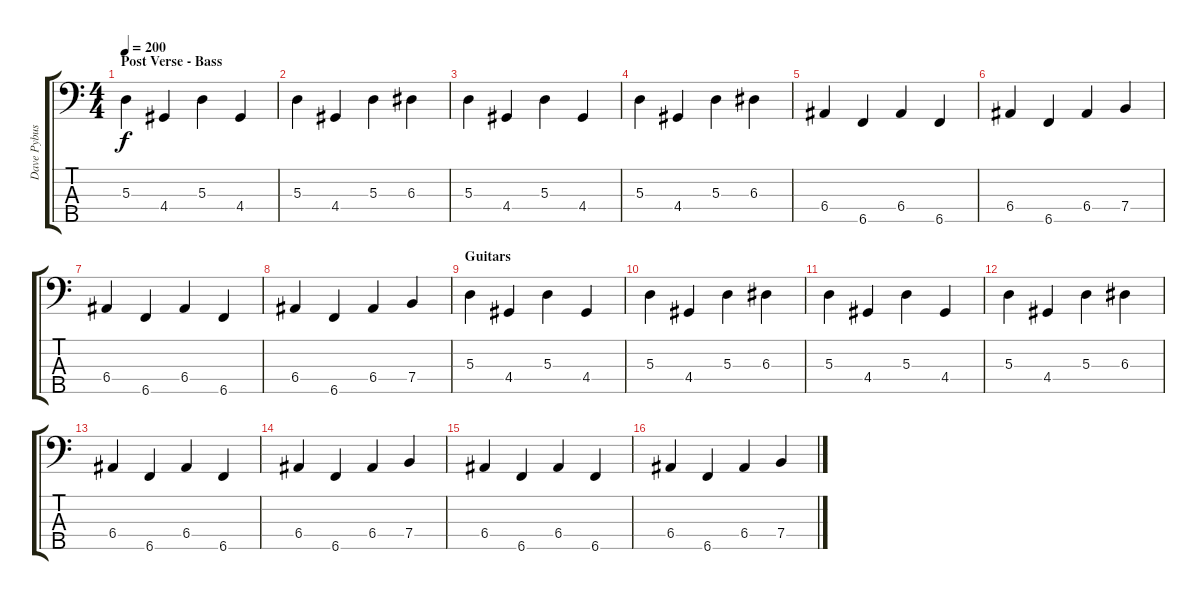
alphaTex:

\track ("Dave Pybus" "Dave Pybus") {instrument electricbasspick}
\staff {score tabs}
\tuning (G2 D2 A1 E1 B0) {hide}
\ts (4 4)
\section ("" "Post Verse - Bass")
\tempo 200
\clef f4
\ks c
5.3.4{dy f} 4.4.4 5.3.4 4.4.4 |
5.3.4 4.4.4 5.3.4 6.3.4 |
5.3.4 4.4.4 5.3.4 4.4.4 |
5.3.4 4.4.4 5.3.4 6.3.4 |
6.4.4 6.5.4 6.4.4 6.5.4 |
6.4.4 6.5.4 6.4.4 7.4.4 |
6.4.4 6.5.4 6.4.4 6.5.4 |
6.4.4 6.5.4 6.4.4 7.4.4 |
\section ("" "Guitars")
5.3.4 4.4.4 5.3.4 4.4.4 |
5.3.4 4.4.4 5.3.4 6.3.4 |
5.3.4 4.4.4 5.3.4 4.4.4 |
5.3.4 4.4.4 5.3.4 6.3.4 |
6.4.4 6.5.4 6.4.4 6.5.4 |
6.4.4 6.5.4 6.4.4 7.4.4 |
6.4.4 6.5.4 6.4.4 6.5.4 |
6.4.4 6.5.4 6.4.4 7.4.4
